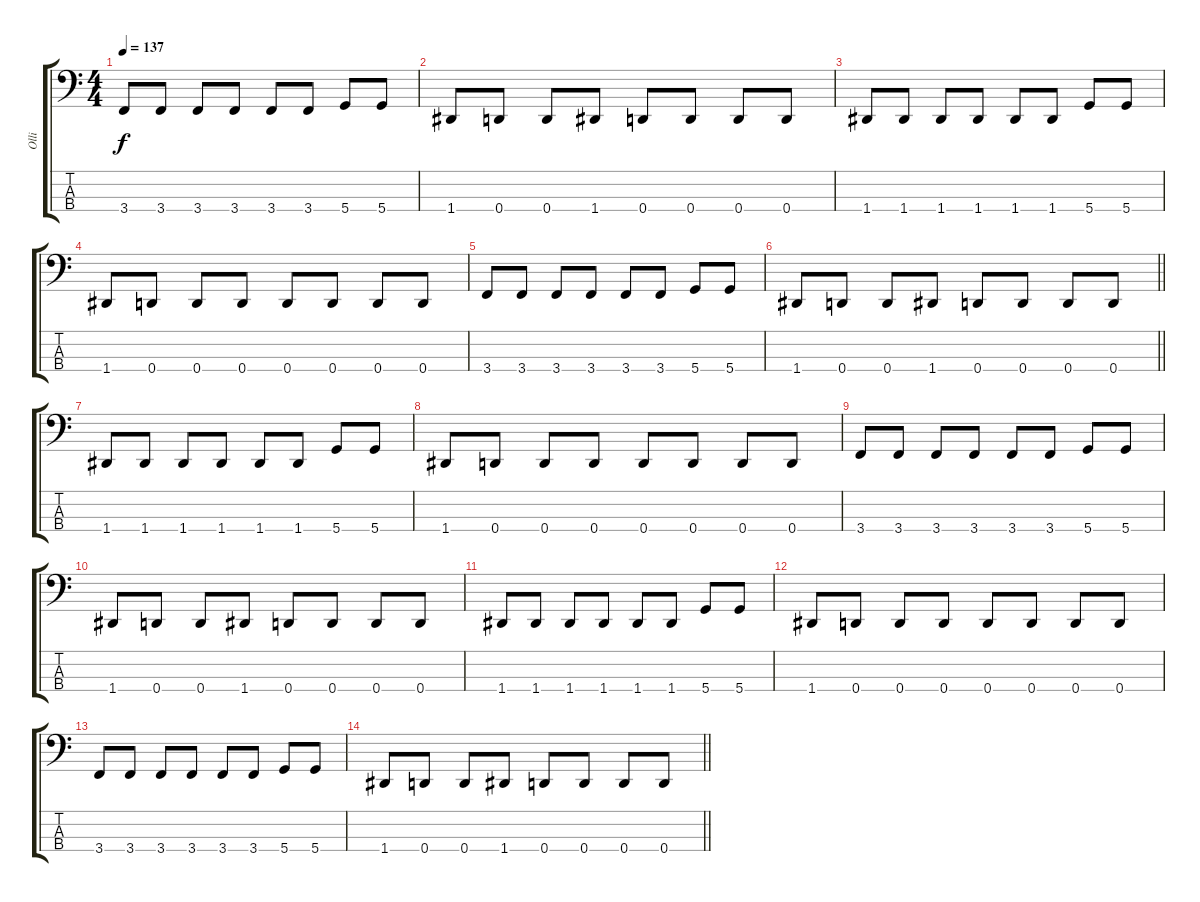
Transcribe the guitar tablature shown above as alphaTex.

\track ("Olli" "Olli") {instrument electricbassfinger}
\staff {score tabs}
\tuning (G2 D2 A1 D1) {hide}
\ts (4 4)
\tempo 137
\clef f4
\ks c
3.4.8{dy f} 3.4.8 3.4.8 3.4.8 3.4.8 3.4.8 5.4.8 5.4.8 |
1.4.8 0.4.8 0.4.8 1.4.8 0.4.8 0.4.8 0.4.8 0.4.8 |
1.4.8 1.4.8 1.4.8 1.4.8 1.4.8 1.4.8 5.4.8 5.4.8 |
1.4.8 0.4.8 0.4.8 0.4.8 0.4.8 0.4.8 0.4.8 0.4.8 |
3.4.8 3.4.8 3.4.8 3.4.8 3.4.8 3.4.8 5.4.8 5.4.8 |
\barLineRight lightlight
1.4.8 0.4.8 0.4.8 1.4.8 0.4.8 0.4.8 0.4.8 0.4.8 |
1.4.8 1.4.8 1.4.8 1.4.8 1.4.8 1.4.8 5.4.8 5.4.8 |
1.4.8 0.4.8 0.4.8 0.4.8 0.4.8 0.4.8 0.4.8 0.4.8 |
3.4.8 3.4.8 3.4.8 3.4.8 3.4.8 3.4.8 5.4.8 5.4.8 |
1.4.8 0.4.8 0.4.8 1.4.8 0.4.8 0.4.8 0.4.8 0.4.8 |
1.4.8 1.4.8 1.4.8 1.4.8 1.4.8 1.4.8 5.4.8 5.4.8 |
1.4.8 0.4.8 0.4.8 0.4.8 0.4.8 0.4.8 0.4.8 0.4.8 |
3.4.8 3.4.8 3.4.8 3.4.8 3.4.8 3.4.8 5.4.8 5.4.8 |
\barLineRight lightlight
1.4.8 0.4.8 0.4.8 1.4.8 0.4.8 0.4.8 0.4.8 0.4.8
